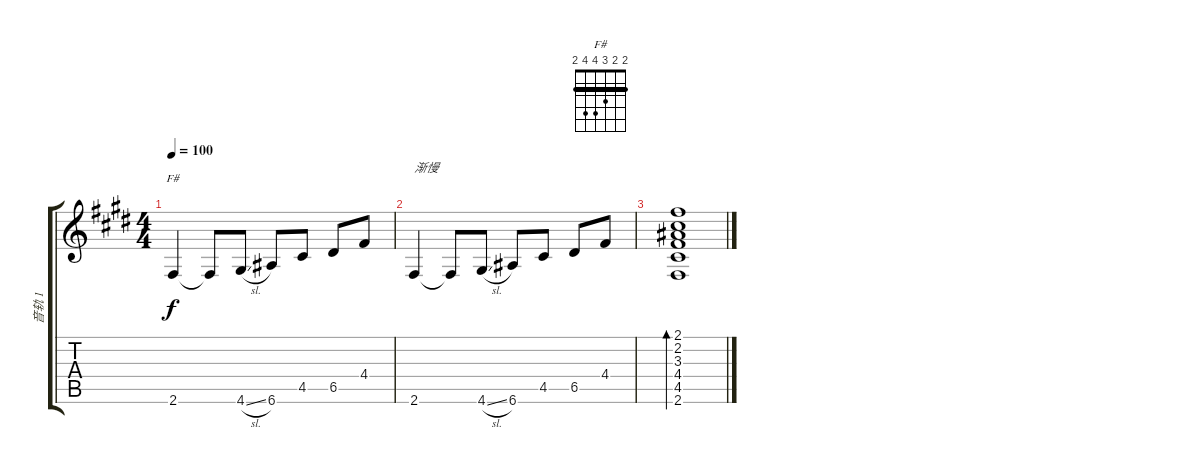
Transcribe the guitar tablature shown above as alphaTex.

\track ("音轨 1" "音轨 1") {instrument acousticguitarsteel}
\staff {score tabs}
\tuning (E4 B3 G3 D3 A2 E2) {hide}
\chord ("F#" 2 2 3 4 4 2) {barre 2}
\ts (4 4)
\tempo 100
\clef g2
\ks e
2.6.4{ch "F#" dy f} 2.6{t}.8 4.6{sl}.8 6.6.8 4.5.8 6.5.8 4.4.8 |
2.6.4{txt "渐慢"} 2.6{t}.8 4.6{sl}.8 6.6.8 4.5.8 6.5.8 4.4.8 |
(2.1 2.2 3.3 4.4 4.5 2.6).1{bd 480}
